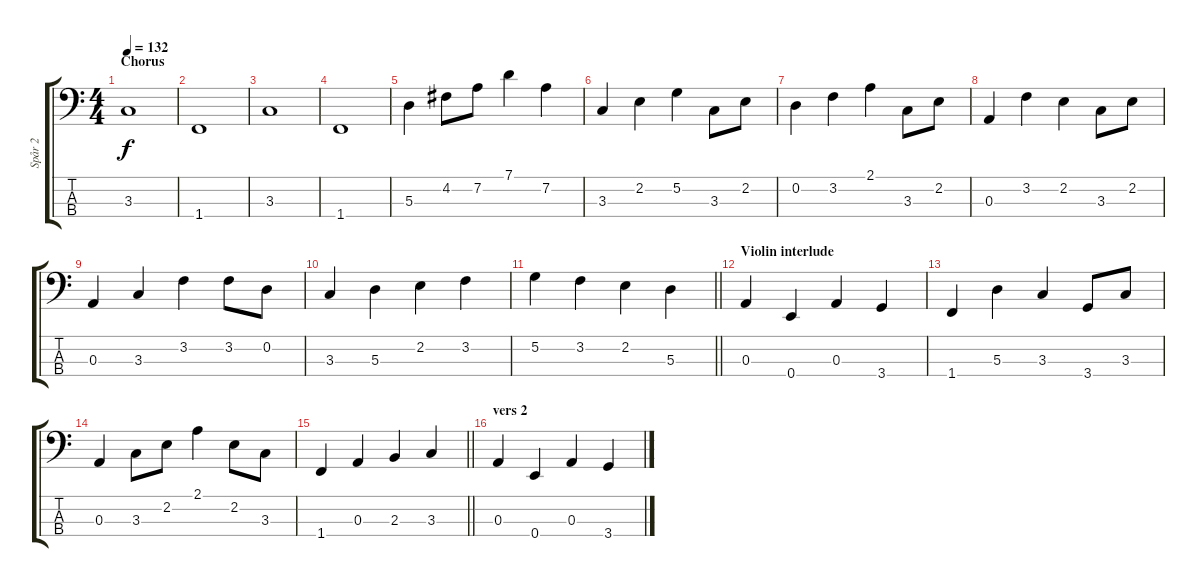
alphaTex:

\track ("Spår 2" "Spår 2") {instrument electricbassfinger}
\staff {score tabs}
\tuning (G2 D2 A1 E1) {hide}
\ts (4 4)
\section ("" "Chorus")
\tempo 132
\clef f4
\ks c
3.3.1{dy f} |
1.4.1 |
3.3.1 |
1.4.1 |
5.3.4 4.2.8 7.2.8 7.1.4 7.2.4 |
3.3.4 2.2.4 5.2.4 3.3.8 2.2.8 |
0.2.4 3.2.4 2.1.4 3.3.8 2.2.8 |
0.3.4 3.2.4 2.2.4 3.3.8 2.2.8 |
0.3.4 3.3.4 3.2.4 3.2.8 0.2.8 |
3.3.4 5.3.4 2.2.4 3.2.4 |
\barLineRight lightlight
5.2.4 3.2.4 2.2.4 5.3.4 |
\section ("" "Violin interlude")
0.3.4 0.4.4 0.3.4 3.4.4 |
1.4.4 5.3.4 3.3.4 3.4.8 3.3.8 |
0.3.4 3.3.8 2.2.8 2.1.4 2.2.8 3.3.8 |
\barLineRight lightlight
1.4.4 0.3.4 2.3.4 3.3.4 |
\section ("" "vers 2")
0.3.4 0.4.4 0.3.4 3.4.4
